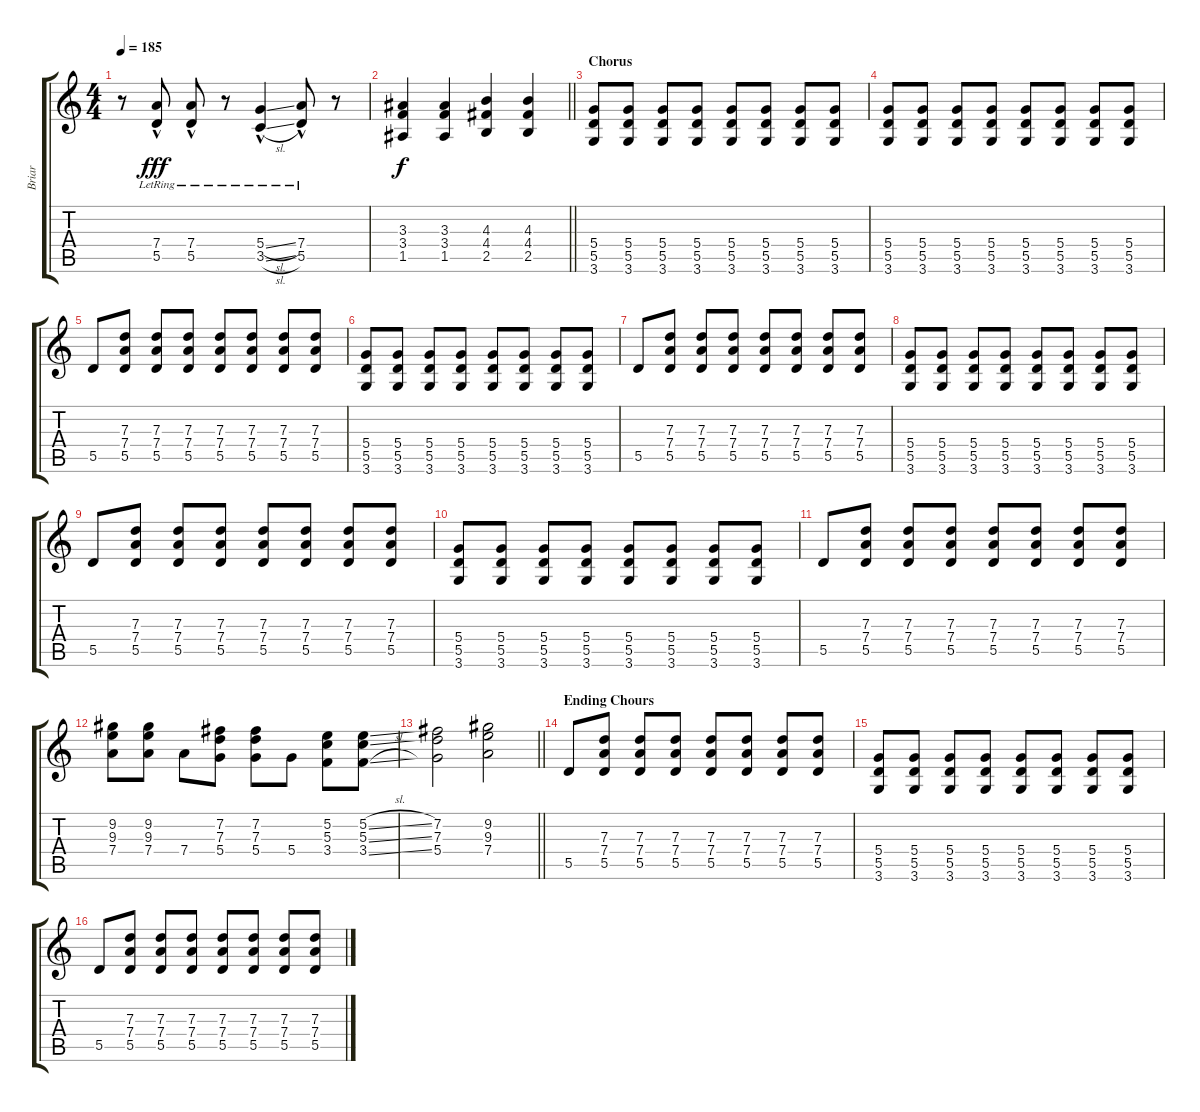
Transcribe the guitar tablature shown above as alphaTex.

\track ("Briar" "Briar") {instrument overdrivenguitar}
\staff {score tabs}
\tuning (E4 B3 G3 D3 A2 E2) {hide}
\ts (4 4)
\tempo 185
\clef g2
\ks c
r.8{dy fff} (7.4{hac lr} 5.5{hac lr}).8 (7.4{hac lr} 5.5{hac lr}).8 r.8 (5.4{sl hac lr} 3.5{sl hac lr}).4 (7.4{hac lr} 5.5{hac lr}).8 r.8 |
\barLineRight lightlight
(3.3 3.4 1.5).4{dy f} (3.3 3.4 1.5).4 (4.3 4.4 2.5).4 (4.3 4.4 2.5).4 |
\section ("" "Chorus")
(5.4 5.5 3.6).8 (5.4 5.5 3.6).8 (5.4 5.5 3.6).8 (5.4 5.5 3.6).8 (5.4 5.5 3.6).8 (5.4 5.5 3.6).8 (5.4 5.5 3.6).8 (5.4 5.5 3.6).8 |
(5.4 5.5 3.6).8 (5.4 5.5 3.6).8 (5.4 5.5 3.6).8 (5.4 5.5 3.6).8 (5.4 5.5 3.6).8 (5.4 5.5 3.6).8 (5.4 5.5 3.6).8 (5.4 5.5 3.6).8 |
5.5.8 (7.3 7.4 5.5).8 (7.3 7.4 5.5).8 (7.3 7.4 5.5).8 (7.3 7.4 5.5).8 (7.3 7.4 5.5).8 (7.3 7.4 5.5).8 (7.3 7.4 5.5).8 |
(5.4 5.5 3.6).8 (5.4 5.5 3.6).8 (5.4 5.5 3.6).8 (5.4 5.5 3.6).8 (5.4 5.5 3.6).8 (5.4 5.5 3.6).8 (5.4 5.5 3.6).8 (5.4 5.5 3.6).8 |
5.5.8 (7.3 7.4 5.5).8 (7.3 7.4 5.5).8 (7.3 7.4 5.5).8 (7.3 7.4 5.5).8 (7.3 7.4 5.5).8 (7.3 7.4 5.5).8 (7.3 7.4 5.5).8 |
(5.4 5.5 3.6).8 (5.4 5.5 3.6).8 (5.4 5.5 3.6).8 (5.4 5.5 3.6).8 (5.4 5.5 3.6).8 (5.4 5.5 3.6).8 (5.4 5.5 3.6).8 (5.4 5.5 3.6).8 |
5.5.8 (7.3 7.4 5.5).8 (7.3 7.4 5.5).8 (7.3 7.4 5.5).8 (7.3 7.4 5.5).8 (7.3 7.4 5.5).8 (7.3 7.4 5.5).8 (7.3 7.4 5.5).8 |
(5.4 5.5 3.6).8 (5.4 5.5 3.6).8 (5.4 5.5 3.6).8 (5.4 5.5 3.6).8 (5.4 5.5 3.6).8 (5.4 5.5 3.6).8 (5.4 5.5 3.6).8 (5.4 5.5 3.6).8 |
5.5.8 (7.3 7.4 5.5).8 (7.3 7.4 5.5).8 (7.3 7.4 5.5).8 (7.3 7.4 5.5).8 (7.3 7.4 5.5).8 (7.3 7.4 5.5).8 (7.3 7.4 5.5).8 |
(9.2 9.3 7.4).8 (9.2 9.3 7.4).8 7.4.8 (7.2 7.3 5.4).8 (7.2 7.3 5.4).8 5.4.8 (5.2 5.3 3.4).8 (5.2{sl} 5.3{sl} 3.4{sl}).8 |
\barLineRight lightlight
(7.2 7.3 5.4).2 (9.2 9.3 7.4).2 |
\section ("" "Ending Chours")
5.5.8 (7.3 7.4 5.5).8 (7.3 7.4 5.5).8 (7.3 7.4 5.5).8 (7.3 7.4 5.5).8 (7.3 7.4 5.5).8 (7.3 7.4 5.5).8 (7.3 7.4 5.5).8 |
(5.4 5.5 3.6).8 (5.4 5.5 3.6).8 (5.4 5.5 3.6).8 (5.4 5.5 3.6).8 (5.4 5.5 3.6).8 (5.4 5.5 3.6).8 (5.4 5.5 3.6).8 (5.4 5.5 3.6).8 |
5.5.8 (7.3 7.4 5.5).8 (7.3 7.4 5.5).8 (7.3 7.4 5.5).8 (7.3 7.4 5.5).8 (7.3 7.4 5.5).8 (7.3 7.4 5.5).8 (7.3 7.4 5.5).8
